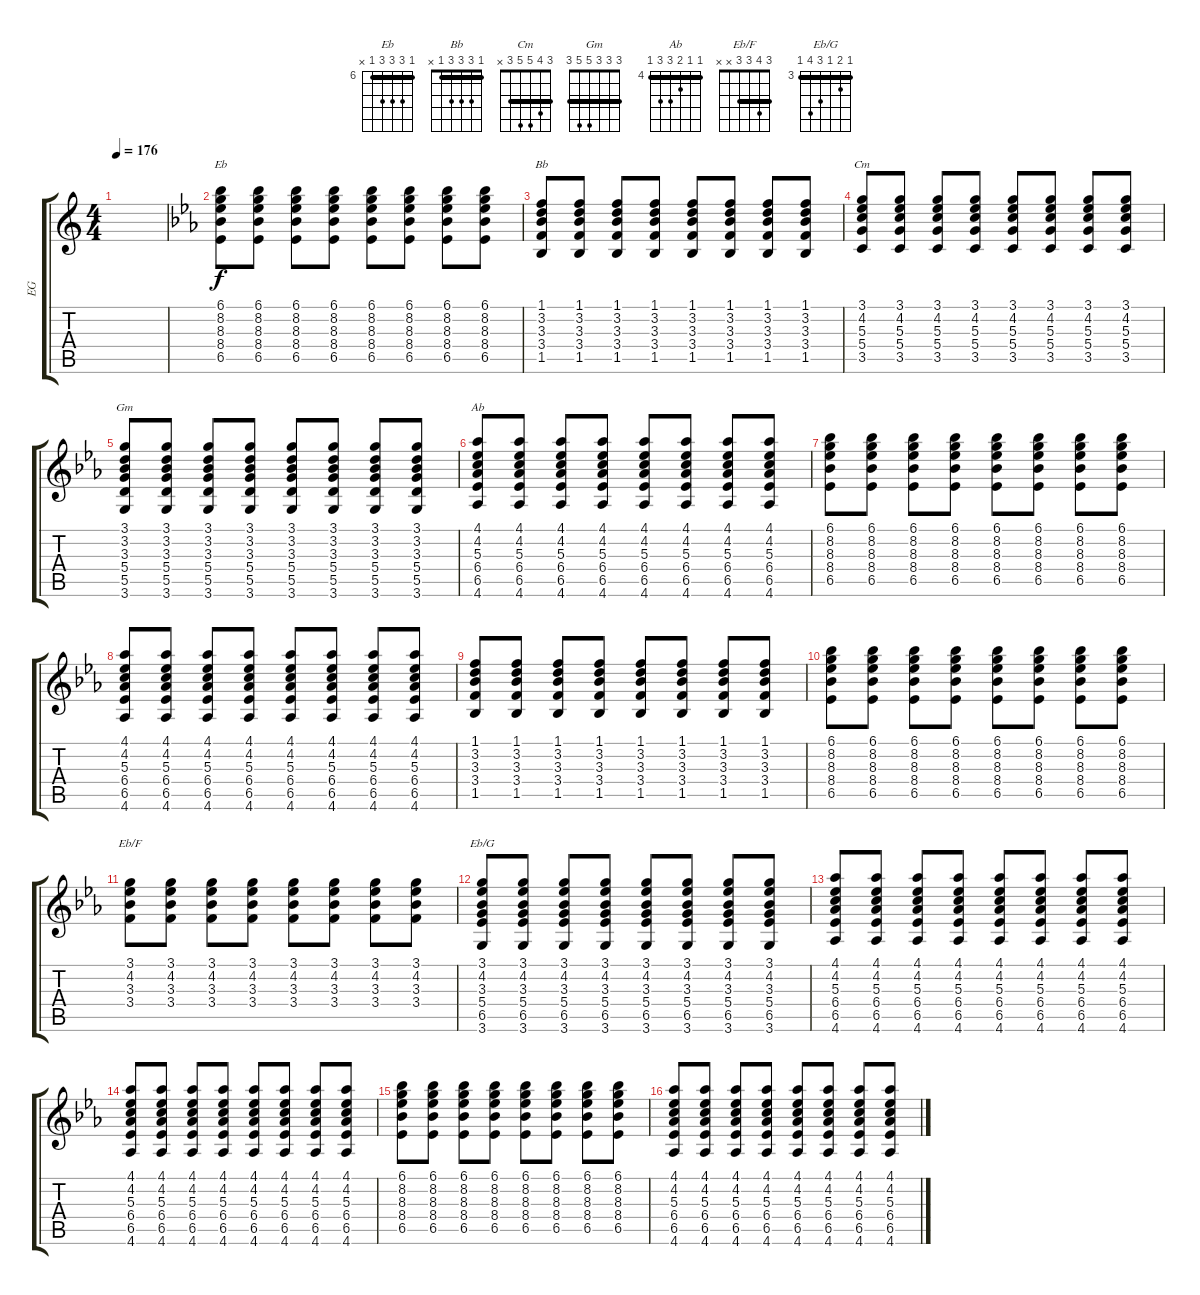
\track ("EG" "EG") {instrument distortionguitar}
\staff {score tabs}
\tuning (E4 B3 G3 D3 A2 E2) {hide}
\chord ("Eb" 6 8 8 8 6 x) {firstfret 6 barre 6}
\chord ("Bb" 1 3 3 3 1 x) {barre 1}
\chord ("Cm" 3 4 5 5 3 x) {barre 3}
\chord ("Gm" 3 3 3 5 5 3) {barre 3}
\chord ("Ab" 4 4 5 6 6 4) {firstfret 4 barre 4}
\chord ("Eb/F" 3 4 3 3 x x) {barre 3}
\chord ("Eb/G" 3 4 3 5 6 3) {firstfret 3 barre 3}
\ts (4 4)
\tempo 176
\clef g2
\ks c
|
\ks eb
(6.1 8.2 8.3 8.4 6.5).8{ch "Eb"} (6.1 8.2 8.3 8.4 6.5).8 (6.1 8.2 8.3 8.4 6.5).8 (6.1 8.2 8.3 8.4 6.5).8 (6.1 8.2 8.3 8.4 6.5).8 (6.1 8.2 8.3 8.4 6.5).8 (6.1 8.2 8.3 8.4 6.5).8 (6.1 8.2 8.3 8.4 6.5).8 |
(1.1 3.2 3.3 3.4 1.5).8{ch "Bb"} (1.1 3.2 3.3 3.4 1.5).8 (1.1 3.2 3.3 3.4 1.5).8 (1.1 3.2 3.3 3.4 1.5).8 (1.1 3.2 3.3 3.4 1.5).8 (1.1 3.2 3.3 3.4 1.5).8 (1.1 3.2 3.3 3.4 1.5).8 (1.1 3.2 3.3 3.4 1.5).8 |
(3.1 4.2 5.3 5.4 3.5).8{ch "Cm"} (3.1 4.2 5.3 5.4 3.5).8 (3.1 4.2 5.3 5.4 3.5).8 (3.1 4.2 5.3 5.4 3.5).8 (3.1 4.2 5.3 5.4 3.5).8 (3.1 4.2 5.3 5.4 3.5).8 (3.1 4.2 5.3 5.4 3.5).8 (3.1 4.2 5.3 5.4 3.5).8 |
(3.1 3.2 3.3 5.4 5.5 3.6).8{ch "Gm"} (3.1 3.2 3.3 5.4 5.5 3.6).8 (3.1 3.2 3.3 5.4 5.5 3.6).8 (3.1 3.2 3.3 5.4 5.5 3.6).8 (3.1 3.2 3.3 5.4 5.5 3.6).8 (3.1 3.2 3.3 5.4 5.5 3.6).8 (3.1 3.2 3.3 5.4 5.5 3.6).8 (3.1 3.2 3.3 5.4 5.5 3.6).8 |
(4.1 4.2 5.3 6.4 6.5 4.6).8{ch "Ab"} (4.1 4.2 5.3 6.4 6.5 4.6).8 (4.1 4.2 5.3 6.4 6.5 4.6).8 (4.1 4.2 5.3 6.4 6.5 4.6).8 (4.1 4.2 5.3 6.4 6.5 4.6).8 (4.1 4.2 5.3 6.4 6.5 4.6).8 (4.1 4.2 5.3 6.4 6.5 4.6).8 (4.1 4.2 5.3 6.4 6.5 4.6).8 |
(6.1 8.2 8.3 8.4 6.5).8 (6.1 8.2 8.3 8.4 6.5).8 (6.1 8.2 8.3 8.4 6.5).8 (6.1 8.2 8.3 8.4 6.5).8 (6.1 8.2 8.3 8.4 6.5).8 (6.1 8.2 8.3 8.4 6.5).8 (6.1 8.2 8.3 8.4 6.5).8 (6.1 8.2 8.3 8.4 6.5).8 |
(4.1 4.2 5.3 6.4 6.5 4.6).8 (4.1 4.2 5.3 6.4 6.5 4.6).8 (4.1 4.2 5.3 6.4 6.5 4.6).8 (4.1 4.2 5.3 6.4 6.5 4.6).8 (4.1 4.2 5.3 6.4 6.5 4.6).8 (4.1 4.2 5.3 6.4 6.5 4.6).8 (4.1 4.2 5.3 6.4 6.5 4.6).8 (4.1 4.2 5.3 6.4 6.5 4.6).8 |
(1.1 3.2 3.3 3.4 1.5).8 (1.1 3.2 3.3 3.4 1.5).8 (1.1 3.2 3.3 3.4 1.5).8 (1.1 3.2 3.3 3.4 1.5).8 (1.1 3.2 3.3 3.4 1.5).8 (1.1 3.2 3.3 3.4 1.5).8 (1.1 3.2 3.3 3.4 1.5).8 (1.1 3.2 3.3 3.4 1.5).8 |
(6.1 8.2 8.3 8.4 6.5).8 (6.1 8.2 8.3 8.4 6.5).8 (6.1 8.2 8.3 8.4 6.5).8 (6.1 8.2 8.3 8.4 6.5).8 (6.1 8.2 8.3 8.4 6.5).8 (6.1 8.2 8.3 8.4 6.5).8 (6.1 8.2 8.3 8.4 6.5).8 (6.1 8.2 8.3 8.4 6.5).8 |
(3.1 4.2 3.3 3.4).8{ch "Eb/F"} (3.1 4.2 3.3 3.4).8 (3.1 4.2 3.3 3.4).8 (3.1 4.2 3.3 3.4).8 (3.1 4.2 3.3 3.4).8 (3.1 4.2 3.3 3.4).8 (3.1 4.2 3.3 3.4).8 (3.1 4.2 3.3 3.4).8 |
(3.1 4.2 3.3 5.4 6.5 3.6).8{ch "Eb/G"} (3.1 4.2 3.3 5.4 6.5 3.6).8 (3.1 4.2 3.3 5.4 6.5 3.6).8 (3.1 4.2 3.3 5.4 6.5 3.6).8 (3.1 4.2 3.3 5.4 6.5 3.6).8 (3.1 4.2 3.3 5.4 6.5 3.6).8 (3.1 4.2 3.3 5.4 6.5 3.6).8 (3.1 4.2 3.3 5.4 6.5 3.6).8 |
(4.1 4.2 5.3 6.4 6.5 4.6).8 (4.1 4.2 5.3 6.4 6.5 4.6).8 (4.1 4.2 5.3 6.4 6.5 4.6).8 (4.1 4.2 5.3 6.4 6.5 4.6).8 (4.1 4.2 5.3 6.4 6.5 4.6).8 (4.1 4.2 5.3 6.4 6.5 4.6).8 (4.1 4.2 5.3 6.4 6.5 4.6).8 (4.1 4.2 5.3 6.4 6.5 4.6).8 |
(4.1 4.2 5.3 6.4 6.5 4.6).8 (4.1 4.2 5.3 6.4 6.5 4.6).8 (4.1 4.2 5.3 6.4 6.5 4.6).8 (4.1 4.2 5.3 6.4 6.5 4.6).8 (4.1 4.2 5.3 6.4 6.5 4.6).8 (4.1 4.2 5.3 6.4 6.5 4.6).8 (4.1 4.2 5.3 6.4 6.5 4.6).8 (4.1 4.2 5.3 6.4 6.5 4.6).8 |
(6.1 8.2 8.3 8.4 6.5).8 (6.1 8.2 8.3 8.4 6.5).8 (6.1 8.2 8.3 8.4 6.5).8 (6.1 8.2 8.3 8.4 6.5).8 (6.1 8.2 8.3 8.4 6.5).8 (6.1 8.2 8.3 8.4 6.5).8 (6.1 8.2 8.3 8.4 6.5).8 (6.1 8.2 8.3 8.4 6.5).8 |
(4.1 4.2 5.3 6.4 6.5 4.6).8 (4.1 4.2 5.3 6.4 6.5 4.6).8 (4.1 4.2 5.3 6.4 6.5 4.6).8 (4.1 4.2 5.3 6.4 6.5 4.6).8 (4.1 4.2 5.3 6.4 6.5 4.6).8 (4.1 4.2 5.3 6.4 6.5 4.6).8 (4.1 4.2 5.3 6.4 6.5 4.6).8 (4.1 4.2 5.3 6.4 6.5 4.6).8
